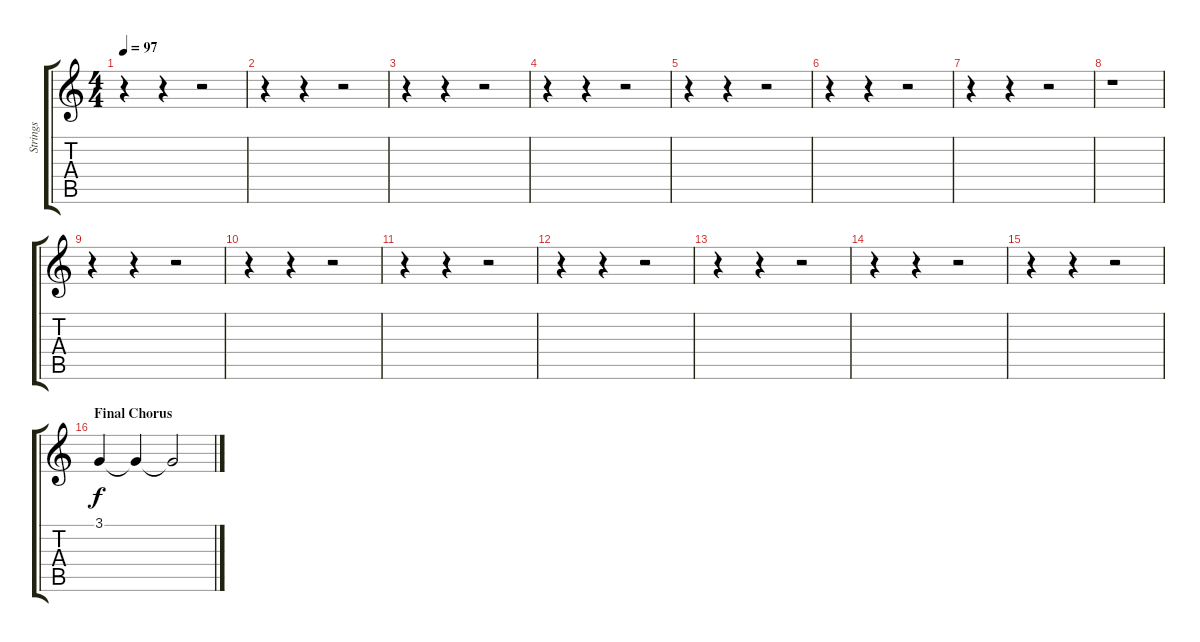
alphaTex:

\track ("Strings" "Strings") {instrument stringensemble1}
\staff {score tabs}
\tuning (E4 B3 G3 D3 A2 E2) {hide}
\ts (4 4)
\tempo 97
\clef g2
\ks c
r.4{dy f} r.4 r.2 |
r.4 r.4 r.2 |
r.4 r.4 r.2 |
r.4 r.4 r.2 |
r.4 r.4 r.2 |
r.4 r.4 r.2 |
r.4 r.4 r.2 |
r.1 |
r.4 r.4 r.2 |
r.4 r.4 r.2 |
r.4 r.4 r.2 |
r.4 r.4 r.2 |
r.4 r.4 r.2 |
r.4 r.4 r.2 |
r.4 r.4 r.2 |
\section ("" "Final Chorus")
3.1.4 3.1{t}.4 3.1{t}.2
